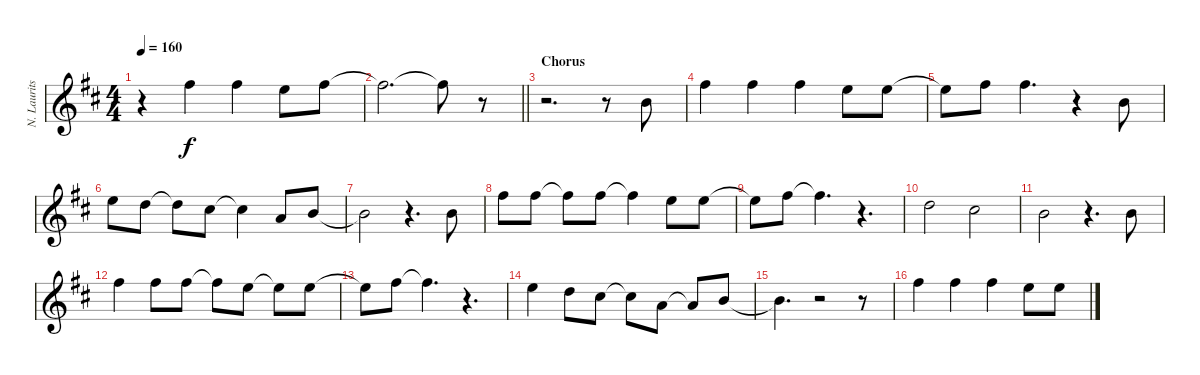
\track ("N. Lauritsen (Lead Vocals)" "N. Laurits") {instrument violin}
\staff {score}
\tuning (E4 B3 G3 D3 A2 E2) {hide}
\ts (4 4)
\tempo 160
\clef g2
\ks bminor
r.4{dy f} 14.1.4 14.1.4 12.1.8 14.1.8 |
\barLineRight lightlight
14.1{t}.2{d} 14.1{t}.8 r.8 |
\section ("" "Chorus")
r.2{d} r.8 12.2.8 |
14.1.4 14.1.4 14.1.4 12.1.8 12.1.8 |
12.1{t}.8 14.1.8 14.1.4{d} r.4 12.2.8 |
17.2.8 15.2.8 15.2{t}.8 14.2.8 14.2{t}.4 10.2.8 12.2.8 |
12.2{t}.2 r.4{d} 12.2.8 |
14.1.8 14.1.8 14.1{t}.8 14.1.8 14.1{t}.4 12.1.8 12.1.8 |
12.1{t}.8 14.1.8 14.1{t}.4{d} r.4{d} |
15.2.2 14.2.2 |
12.2.2 r.4{d} 12.2.8 |
14.1.4 14.1.8 14.1.8 14.1{t}.8 12.1.8 12.1{t}.8 12.1.8 |
12.1{t}.8 14.1.8 14.1{t}.4{d} r.4{d} |
17.2.4 15.2.8 14.2.8 14.2{t}.8 10.2.8 10.2{t}.8 12.2.8 |
12.2{t}.4{d} r.2 r.8 |
14.1.4 14.1.4 14.1.4 12.1.8 12.1.8
